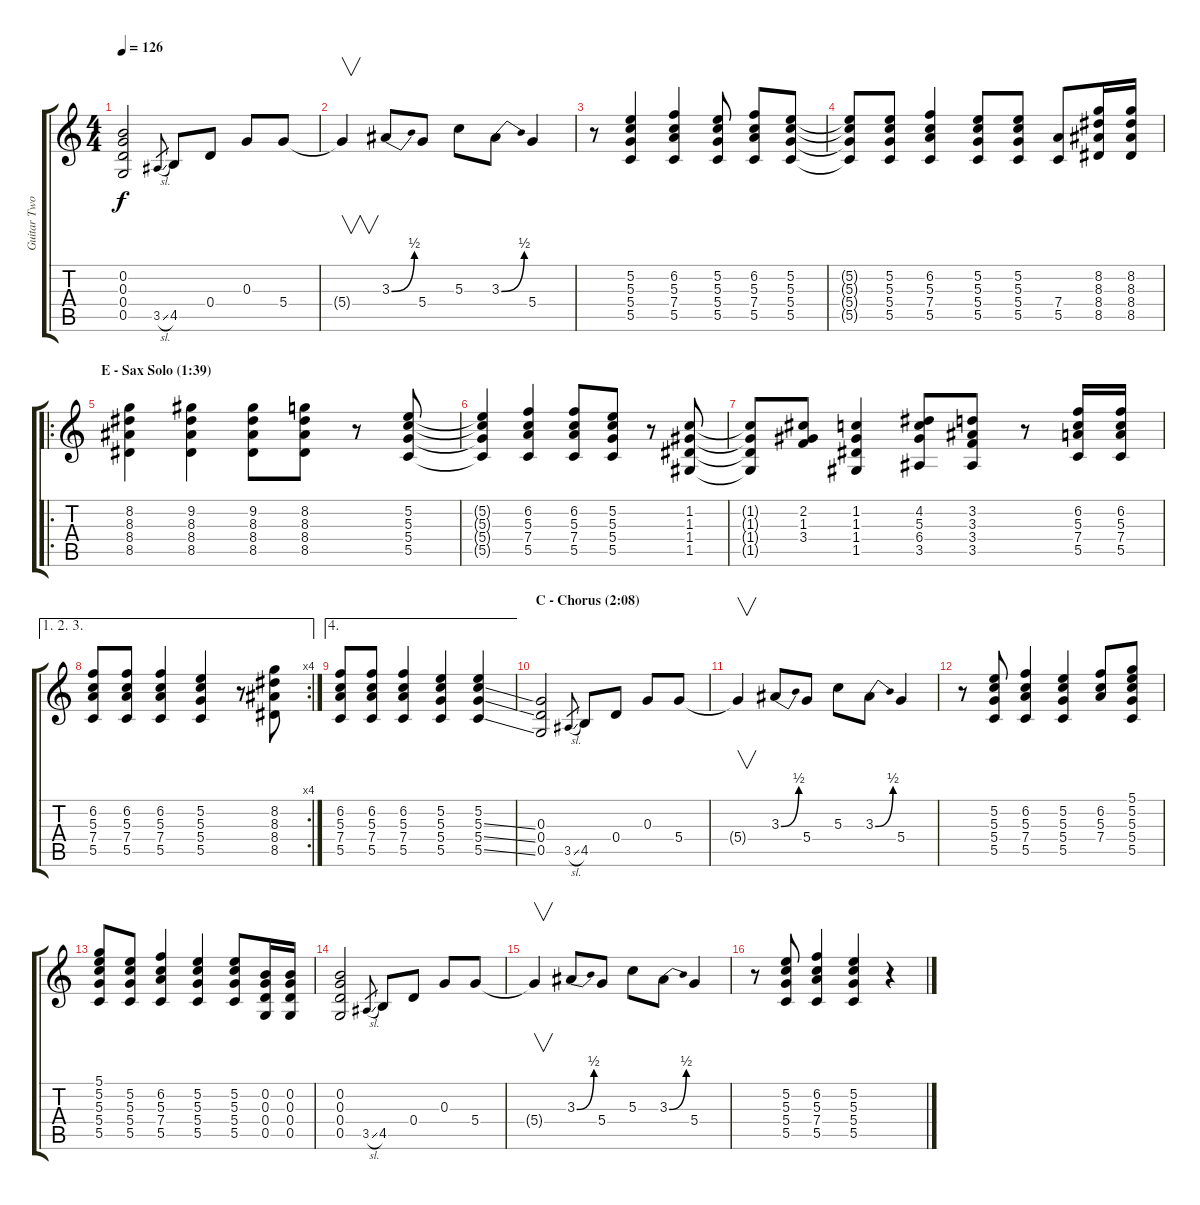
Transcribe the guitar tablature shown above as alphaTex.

\track ("Guitar Two" "Guitar Two") {instrument electricguitarclean}
\staff {score tabs}
\tuning (D4 B3 G3 D3 G2 D2) {hide}
\ts (4 4)
\tempo 126
\clef g2
\ks c
(0.2 0.3 0.4 0.5).2{dy f} 3.5{sl}.8{gr} 4.5.8 0.4.8 0.3.8 5.4.8 |
5.4{t}.4{v} 3.3{be (bend 0 0 60 2)}.8 5.4.8 5.3.8 3.3{be (bend 0 0 60 2)}.8 5.4.4 |
r.8 (5.2 5.3 5.4 5.5).4 (6.2 5.3 7.4 5.5).4 (5.2 5.3 5.4 5.5).8 (6.2 5.3 7.4 5.5).8 (5.2 5.3 5.4 5.5).8 |
(5.2{t} 5.3{t} 5.4{t} 5.5{t}).8 (5.2 5.3 5.4 5.5).8 (6.2 5.3 7.4 5.5).4 (5.2 5.3 5.4 5.5).8 (5.2 5.3 5.4 5.5).8 (7.4 5.5).8 (8.2 8.3 8.4 8.5).16 (8.2 8.3 8.4 8.5).16 |
\ro
\section ("" "E - Sax Solo (1:39)")
(8.2 8.3 8.4 8.5).4 (9.2 8.3 8.4 8.5).4 (9.2 8.3 8.4 8.5).8 (8.2 8.3 8.4 8.5).8 r.8 (5.2 5.3 5.4 5.5).8 |
(5.2{t} 5.3{t} 5.4{t} 5.5{t}).4 (6.2 5.3 7.4 5.5).4 (6.2 5.3 7.4 5.5).8 (5.2 5.3 5.4 5.5).8 r.8 (1.2 1.3 1.4 1.5).8 |
(1.2{t} 1.3{t} 1.4{t} 1.5{t}).8 (2.2 1.3 3.4).8 (1.2 1.3 1.4 1.5).4 (4.2 5.3 6.4 3.5).8 (3.2 3.3 3.4 3.5).8 r.8 (6.2 5.3 7.4 5.5).16 (6.2 5.3 7.4 5.5).16 |
\ae (1 2 3)
\rc 4
(6.2 5.3 7.4 5.5).8 (6.2 5.3 7.4 5.5).8 (6.2 5.3 7.4 5.5).4 (5.2 5.3 5.4 5.5).4 r.8 (8.2 8.3 8.4 8.5).8 |
\ae 4
(6.2 5.3 7.4 5.5).8 (6.2 5.3 7.4 5.5).8 (6.2 5.3 7.4 5.5).4 (5.2 5.3 5.4 5.5).4 (5.2 5.3{ss} 5.4{ss} 5.5{ss}).4 |
\section ("" "C - Chorus (2:08)")
(0.3 0.4 0.5).2 3.5{sl}.8{gr} 4.5.8 0.4.8 0.3.8 5.4.8 |
5.4{t}.4{v} 3.3{be (bend 0 0 60 2)}.8 5.4.8 5.3.8 3.3{be (bend 0 0 60 2)}.8 5.4.4 |
r.8 (5.2 5.3 5.4 5.5).8 (6.2 5.3 7.4 5.5).4 (5.2 5.3 5.4 5.5).4 (6.2 5.3 7.4).8 (5.1 5.2 5.3 5.4 5.5).8 |
(5.1 5.2 5.3 5.4 5.5).8 (5.2 5.3 5.4 5.5).8 (6.2 5.3 7.4 5.5).4 (5.2 5.3 5.4 5.5).4 (5.2 5.3 5.4 5.5).8 (0.2 0.3 0.4 0.5).16 (0.2 0.3 0.4 0.5).16 |
(0.2 0.3 0.4 0.5).2 3.5{sl}.8{gr} 4.5.8 0.4.8 0.3.8 5.4.8 |
5.4{t}.4{v} 3.3{be (bend 0 0 60 2)}.8 5.4.8 5.3.8 3.3{be (bend 0 0 60 2)}.8 5.4.4 |
r.8 (5.2 5.3 5.4 5.5).8 (6.2 5.3 7.4 5.5).4 (5.2 5.3 5.4 5.5).4 r.4
